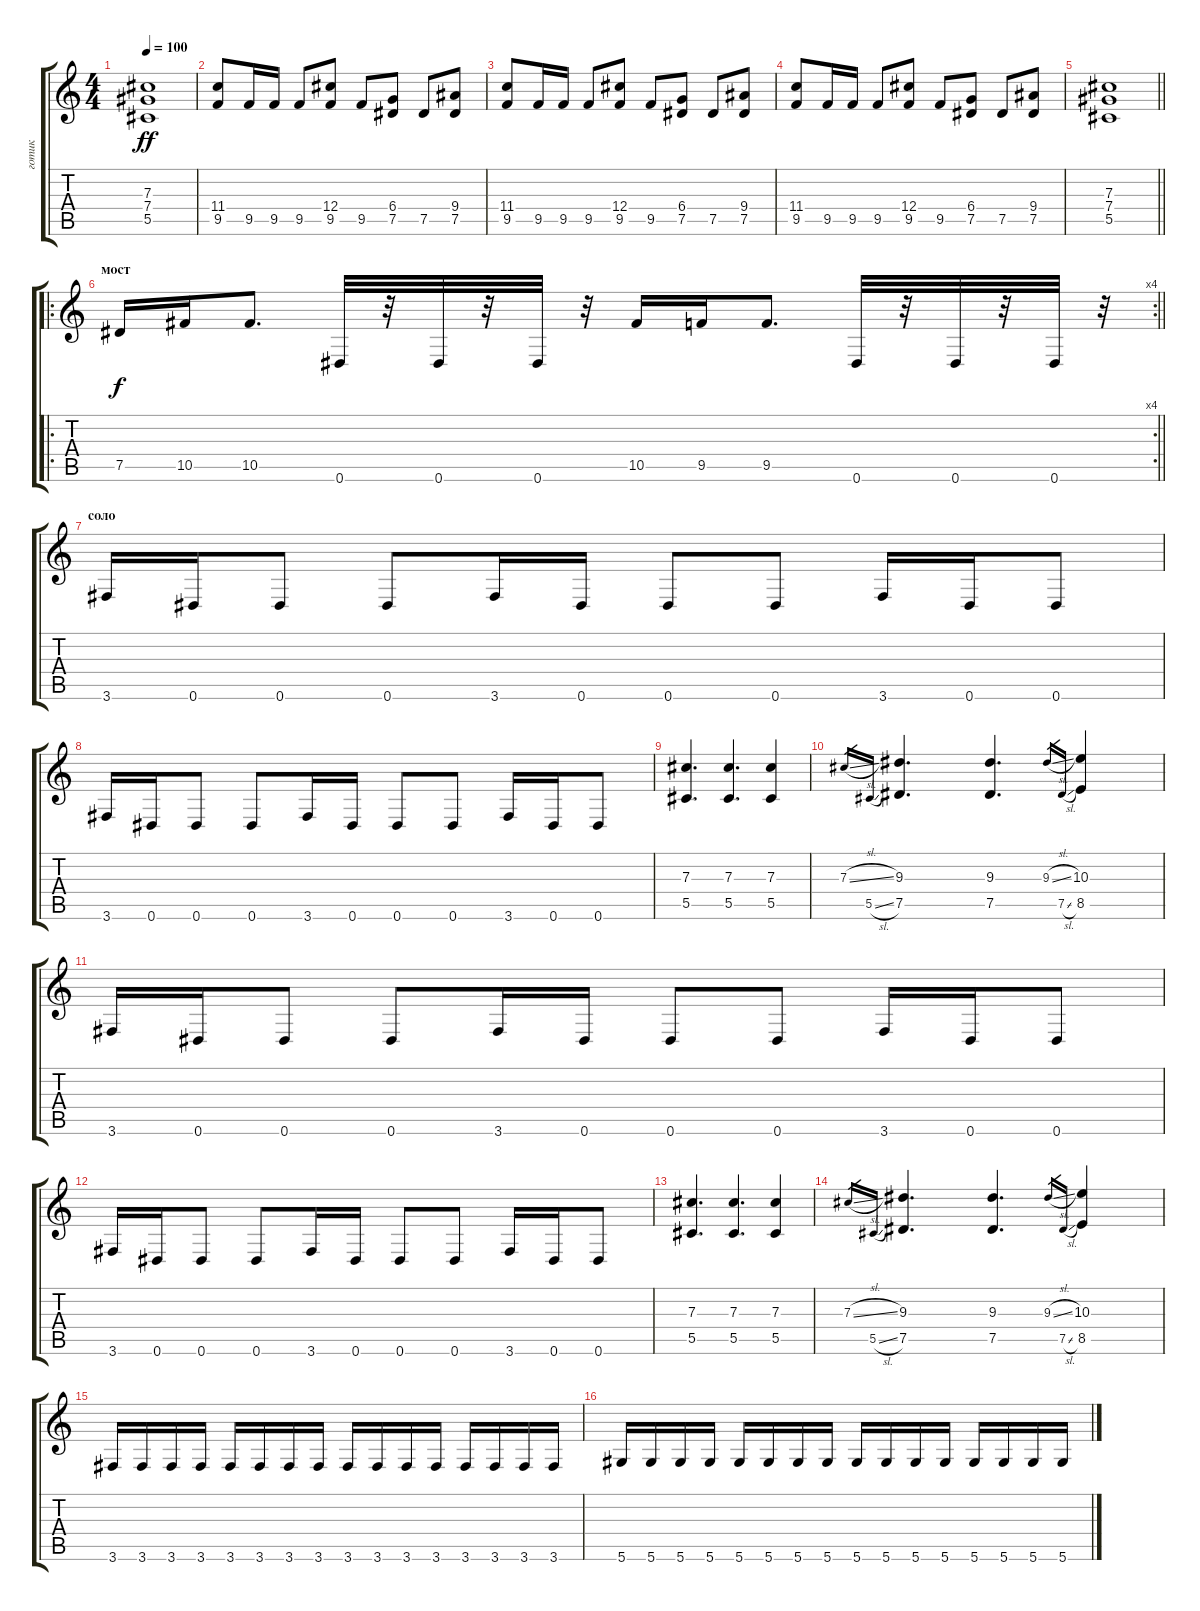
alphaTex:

\track ("готик" "готик") {instrument distortionguitar}
\staff {score tabs}
\tuning (Eb4 Bb3 Gb3 Db3 Ab2 Eb2) {hide}
\ts (4 4)
\tempo 100
\clef g2
\ks c
(7.3 7.4 5.5).1{dy ff} |
(11.4 9.5).8 9.5.16 9.5.16 9.5.8 (12.4 9.5).8 9.5.8 (6.4 7.5).8 7.5.8 (9.4 7.5).8 |
(11.4 9.5).8 9.5.16 9.5.16 9.5.8 (12.4 9.5).8 9.5.8 (6.4 7.5).8 7.5.8 (9.4 7.5).8 |
(11.4 9.5).8 9.5.16 9.5.16 9.5.8 (12.4 9.5).8 9.5.8 (6.4 7.5).8 7.5.8 (9.4 7.5).8 |
\barLineRight lightlight
(7.3 7.4 5.5).1 |
\ro
\rc 4
\section ("" "мост")
\barLineRight lightlight
7.5.16{dy f} 10.5.16 10.5.8{d} 0.6.32 r.32 0.6.32 r.32 0.6.32 r.32 10.5.16 9.5.16 9.5.8{d} 0.6.32 r.32 0.6.32 r.32 0.6.32 r.32 |
\section ("" "соло")
3.6.16 0.6.16 0.6.8 0.6.8 3.6.16 0.6.16 0.6.8 0.6.8 3.6.16 0.6.16 0.6.8 |
3.6.16 0.6.16 0.6.8 0.6.8 3.6.16 0.6.16 0.6.8 0.6.8 3.6.16 0.6.16 0.6.8 |
(7.3 5.5).4{d} (7.3 5.5).4{d} (7.3 5.5).4 |
7.3{sl}.16{gr} 5.5{sl}.16{gr} (9.3 7.5).4{d} (9.3 7.5).4{d} 9.3{sl}.16{gr} 7.5{sl}.16{gr} (10.3 8.5).4 |
3.6.16 0.6.16 0.6.8 0.6.8 3.6.16 0.6.16 0.6.8 0.6.8 3.6.16 0.6.16 0.6.8 |
3.6.16 0.6.16 0.6.8 0.6.8 3.6.16 0.6.16 0.6.8 0.6.8 3.6.16 0.6.16 0.6.8 |
(7.3 5.5).4{d} (7.3 5.5).4{d} (7.3 5.5).4 |
7.3{sl}.16{gr} 5.5{sl}.16{gr} (9.3 7.5).4{d} (9.3 7.5).4{d} 9.3{sl}.16{gr} 7.5{sl}.16{gr} (10.3 8.5).4 |
3.6.16 3.6.16 3.6.16 3.6.16 3.6.16 3.6.16 3.6.16 3.6.16 3.6.16 3.6.16 3.6.16 3.6.16 3.6.16 3.6.16 3.6.16 3.6.16 |
5.6.16 5.6.16 5.6.16 5.6.16 5.6.16 5.6.16 5.6.16 5.6.16 5.6.16 5.6.16 5.6.16 5.6.16 5.6.16 5.6.16 5.6.16 5.6.16
